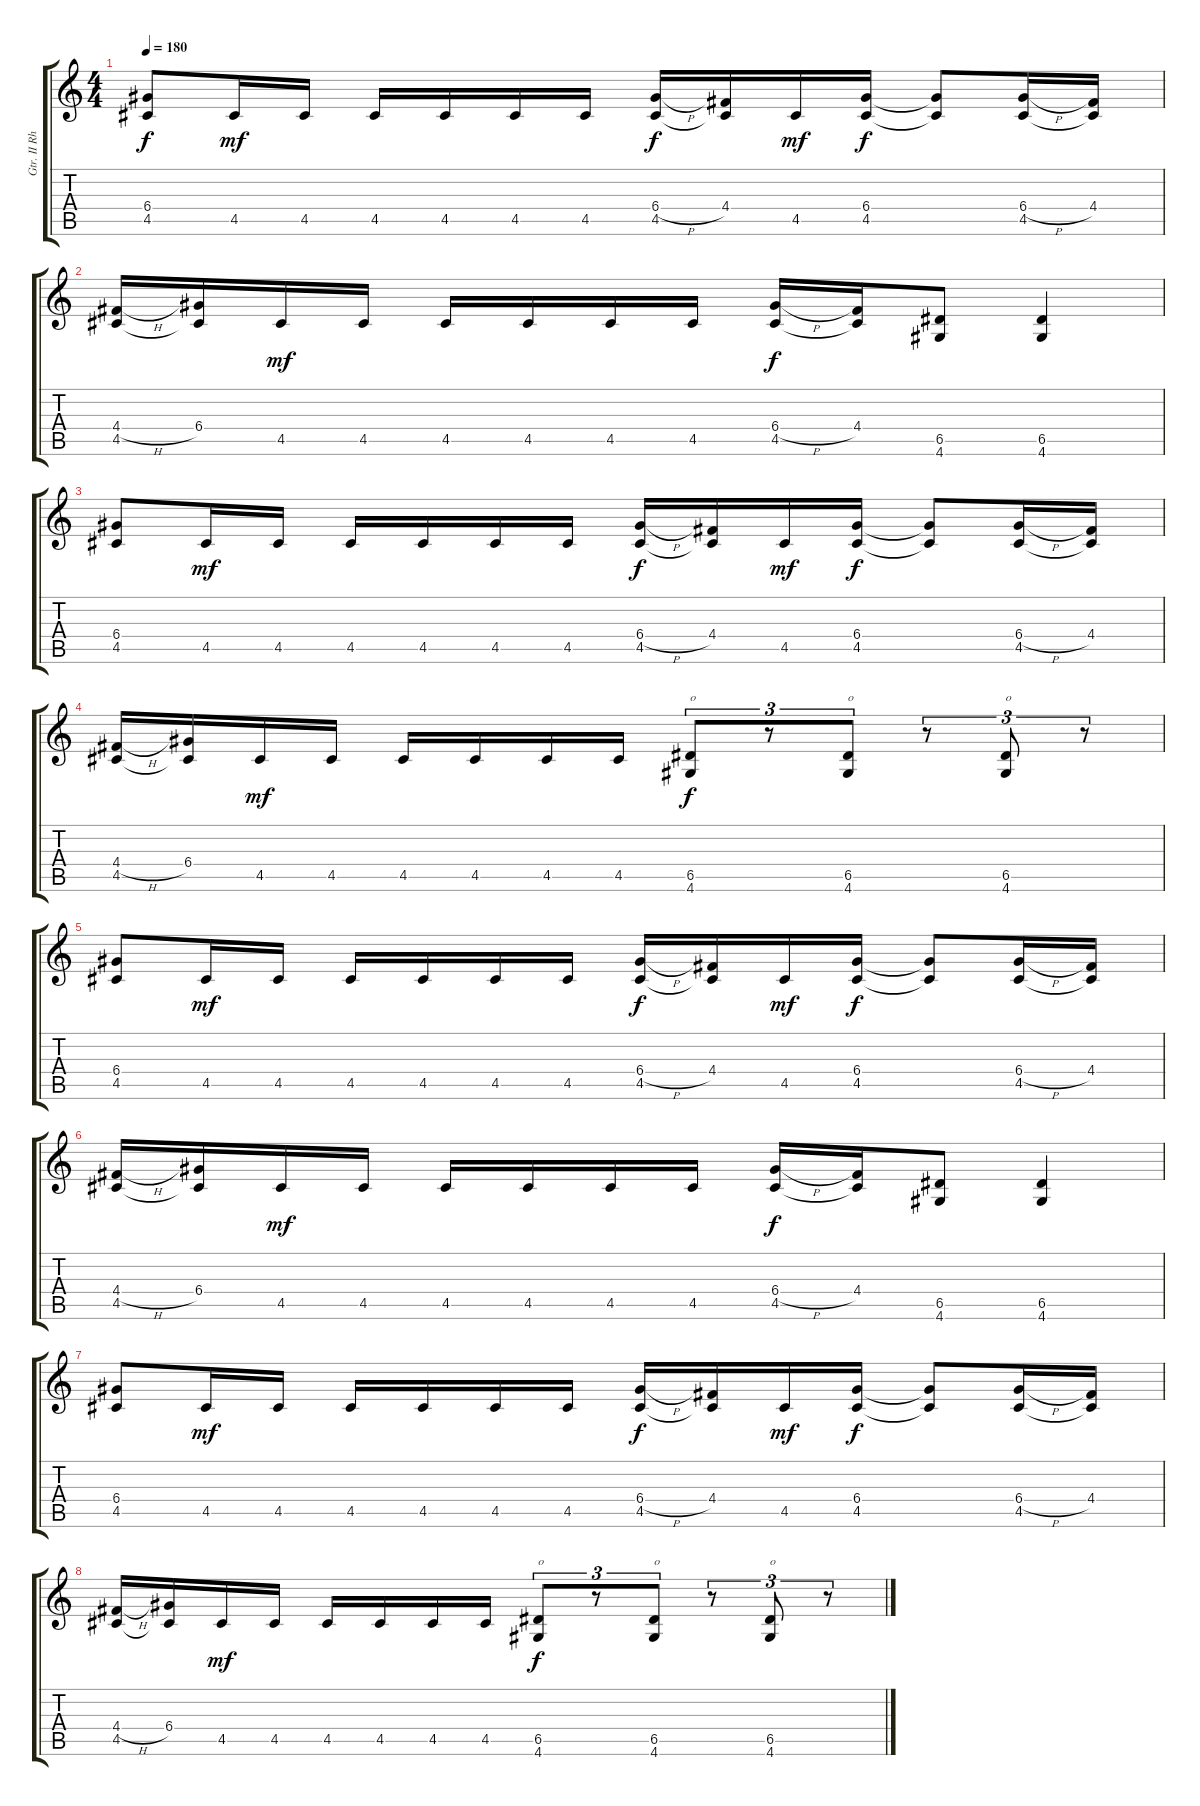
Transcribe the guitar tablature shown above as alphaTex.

\track ("Gtr. II Rhytm" "Gtr. II Rh") {instrument overdrivenguitar}
\staff {score tabs}
\tuning (E4 B3 G3 D3 A2 E2) {hide}
\ts (4 4)
\tempo 180
\clef g2
\ks c
(6.4 4.5).8{dy f} 4.5.16{dy mf} 4.5.16 4.5.16 4.5.16 4.5.16 4.5.16 (6.4{h} 4.5).16{dy f} (4.4 4.5{t}).16 4.5.16{dy mf} (6.4 4.5).16{dy f} (6.4{t} 4.5{t}).8 (6.4{h} 4.5).16 (4.4 4.5{t}).16 |
(4.4{h} 4.5).16 (6.4 4.5{t}).16 4.5.16{dy mf} 4.5.16 4.5.16 4.5.16 4.5.16 4.5.16 (6.4{h} 4.5).16{dy f} (4.4 4.5{t}).16 (6.5 4.6).8 (6.5 4.6).4 |
(6.4 4.5).8 4.5.16{dy mf} 4.5.16 4.5.16 4.5.16 4.5.16 4.5.16 (6.4{h} 4.5).16{dy f} (4.4 4.5{t}).16 4.5.16{dy mf} (6.4 4.5).16{dy f} (6.4{t} 4.5{t}).8 (6.4{h} 4.5).16 (4.4 4.5{t}).16 |
(4.4{h} 4.5).16 (6.4 4.5{t}).16 4.5.16{dy mf} 4.5.16 4.5.16 4.5.16 4.5.16 4.5.16 (6.5 4.6).8{tu (3 2) txt "o" dy f} r.8{tu (3 2)} (6.5 4.6).8{tu (3 2) txt "o"} r.8{tu (3 2)} (6.5 4.6).8{tu (3 2) txt "o"} r.8{tu (3 2)} |
(6.4 4.5).8 4.5.16{dy mf} 4.5.16 4.5.16 4.5.16 4.5.16 4.5.16 (6.4{h} 4.5).16{dy f} (4.4 4.5{t}).16 4.5.16{dy mf} (6.4 4.5).16{dy f} (6.4{t} 4.5{t}).8 (6.4{h} 4.5).16 (4.4 4.5{t}).16 |
(4.4{h} 4.5).16 (6.4 4.5{t}).16 4.5.16{dy mf} 4.5.16 4.5.16 4.5.16 4.5.16 4.5.16 (6.4{h} 4.5).16{dy f} (4.4 4.5{t}).16 (6.5 4.6).8 (6.5 4.6).4 |
(6.4 4.5).8 4.5.16{dy mf} 4.5.16 4.5.16 4.5.16 4.5.16 4.5.16 (6.4{h} 4.5).16{dy f} (4.4 4.5{t}).16 4.5.16{dy mf} (6.4 4.5).16{dy f} (6.4{t} 4.5{t}).8 (6.4{h} 4.5).16 (4.4 4.5{t}).16 |
(4.4{h} 4.5).16 (6.4 4.5{t}).16 4.5.16{dy mf} 4.5.16 4.5.16 4.5.16 4.5.16 4.5.16 (6.5 4.6).8{tu (3 2) txt "o" dy f} r.8{tu (3 2)} (6.5 4.6).8{tu (3 2) txt "o"} r.8{tu (3 2)} (6.5 4.6).8{tu (3 2) txt "o"} r.8{tu (3 2)}
